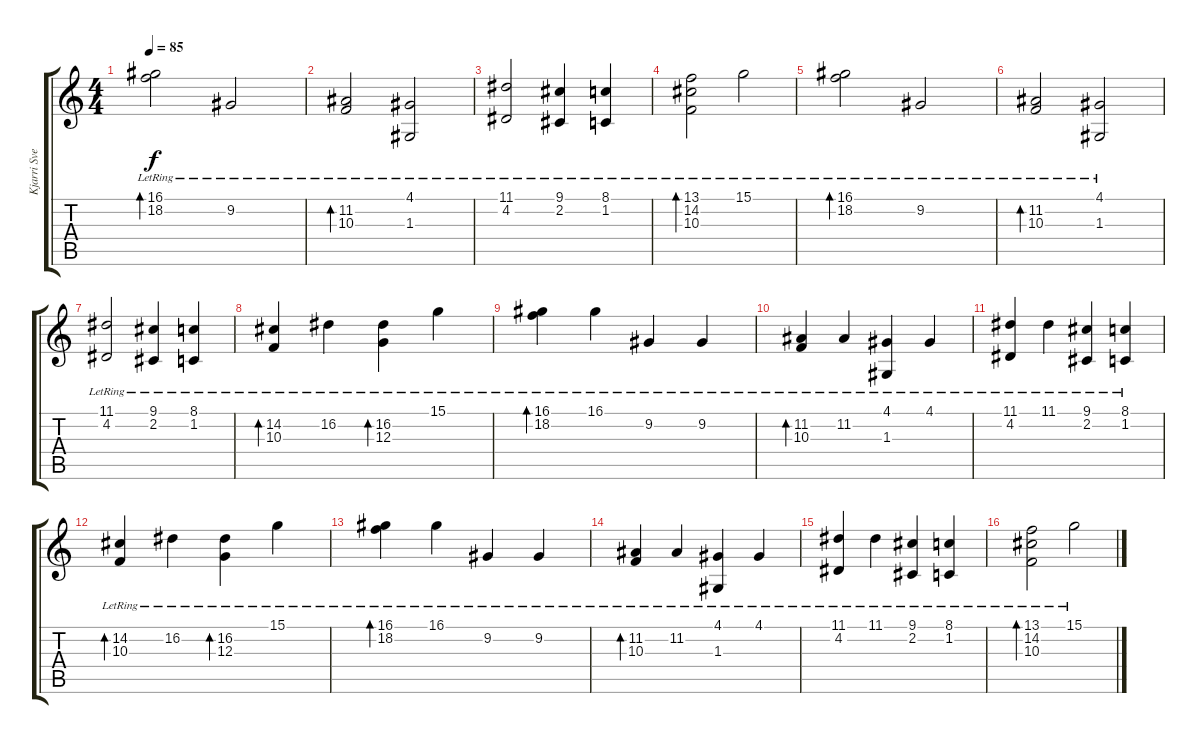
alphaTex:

\track ("Kjarri Sveinsson (Overdub)" "Kjarri Sve") {instrument acousticgrandpiano}
\staff {score tabs}
\tuning (E4 B3 G3 D3 A2 D2) {hide}
\ts (4 4)
\tempo 85
\clef g2
\ks c
(16.1{lr} 18.2{lr}).2{bd 60 dy f} 9.2{lr}.2 |
(11.2{lr} 10.3{lr}).2{bd 60} (4.1{lr} 1.3{lr}).2 |
(11.1{lr} 4.2{lr}).2 (9.1{lr} 2.2{lr}).4 (8.1{lr} 1.2{lr}).4 |
(13.1{lr} 14.2{lr} 10.3{lr}).2{bd 60} 15.1{lr}.2 |
(16.1{lr} 18.2{lr}).2{bd 60} 9.2{lr}.2 |
(11.2{lr} 10.3{lr}).2{bd 60} (4.1{lr} 1.3{lr}).2 |
(11.1{lr} 4.2{lr}).2 (9.1{lr} 2.2{lr}).4 (8.1{lr} 1.2{lr}).4 |
(14.2{lr} 10.3{lr}).4{bd 60} 16.2{lr}.4 (16.2{lr} 12.3{lr}).4{bd 60} 15.1{lr}.4 |
(16.1{lr} 18.2{lr}).4{bd 60} 16.1{lr}.4 9.2{lr}.4 9.2{lr}.4 |
(11.2{lr} 10.3{lr}).4{bd 60} 11.2{lr}.4 (4.1{lr} 1.3{lr}).4 4.1{lr}.4 |
(11.1{lr} 4.2{lr}).4 11.1{lr}.4 (9.1{lr} 2.2{lr}).4 (8.1{lr} 1.2{lr}).4 |
(14.2{lr} 10.3{lr}).4{bd 60} 16.2{lr}.4 (16.2{lr} 12.3{lr}).4{bd 60} 15.1{lr}.4 |
(16.1{lr} 18.2{lr}).4{bd 60} 16.1{lr}.4 9.2{lr}.4 9.2{lr}.4 |
(11.2{lr} 10.3{lr}).4{bd 60} 11.2{lr}.4 (4.1{lr} 1.3{lr}).4 4.1{lr}.4 |
(11.1{lr} 4.2{lr}).4 11.1{lr}.4 (9.1{lr} 2.2{lr}).4 (8.1{lr} 1.2{lr}).4 |
(13.1{lr} 14.2{lr} 10.3{lr}).2{bd 60} 15.1{lr}.2
